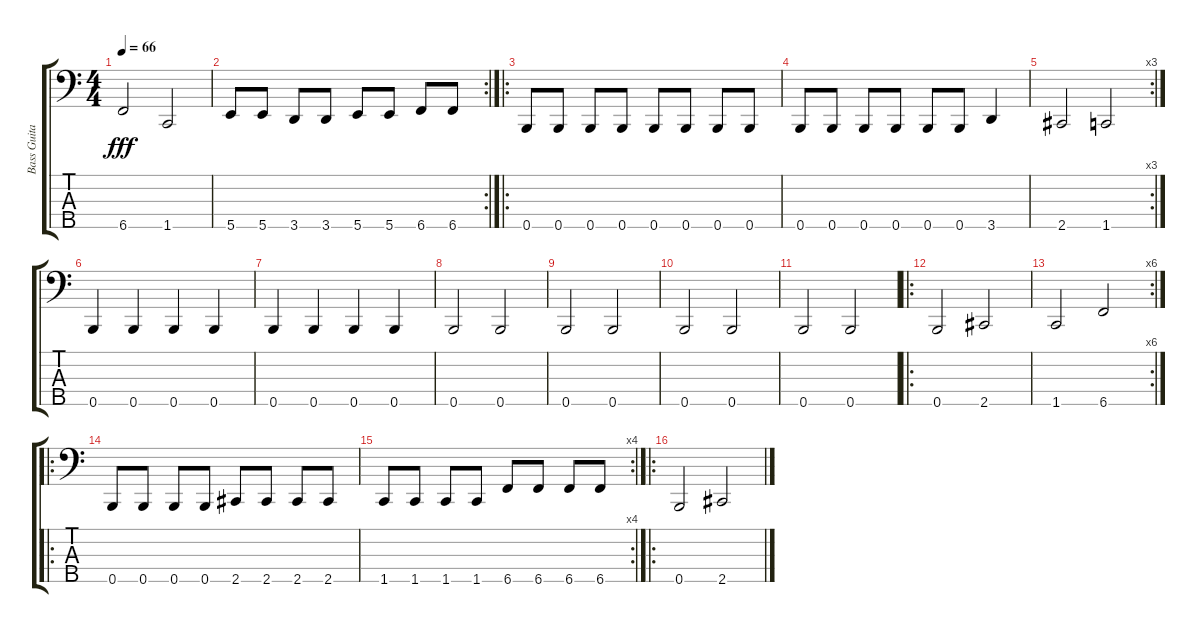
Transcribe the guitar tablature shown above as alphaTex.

\track ("Bass Guitar" "Bass Guita") {instrument electricbassfinger}
\staff {score tabs}
\tuning (Gb2 D2 A1 E1 B0) {hide}
\ts (4 4)
\tempo 66
\clef f4
\ks c
6.5.2{dy fff} 1.5.2 |
\rc 2
5.5.8 5.5.8 3.5.8 3.5.8 5.5.8 5.5.8 6.5.8 6.5.8 |
\ro
0.5.8 0.5.8 0.5.8 0.5.8 0.5.8 0.5.8 0.5.8 0.5.8 |
0.5.8 0.5.8 0.5.8 0.5.8 0.5.8 0.5.8 3.5.4 |
\rc 3
2.5.2 1.5.2 |
0.5.4 0.5.4 0.5.4 0.5.4 |
0.5.4 0.5.4 0.5.4 0.5.4 |
0.5.2 0.5.2 |
0.5.2 0.5.2 |
0.5.2 0.5.2 |
0.5.2 0.5.2 |
\ro
0.5.2 2.5.2 |
\rc 6
1.5.2 6.5.2 |
\ro
0.5.8 0.5.8 0.5.8 0.5.8 2.5.8 2.5.8 2.5.8 2.5.8 |
\rc 4
1.5.8 1.5.8 1.5.8 1.5.8 6.5.8 6.5.8 6.5.8 6.5.8 |
\ro
0.5.2 2.5.2
